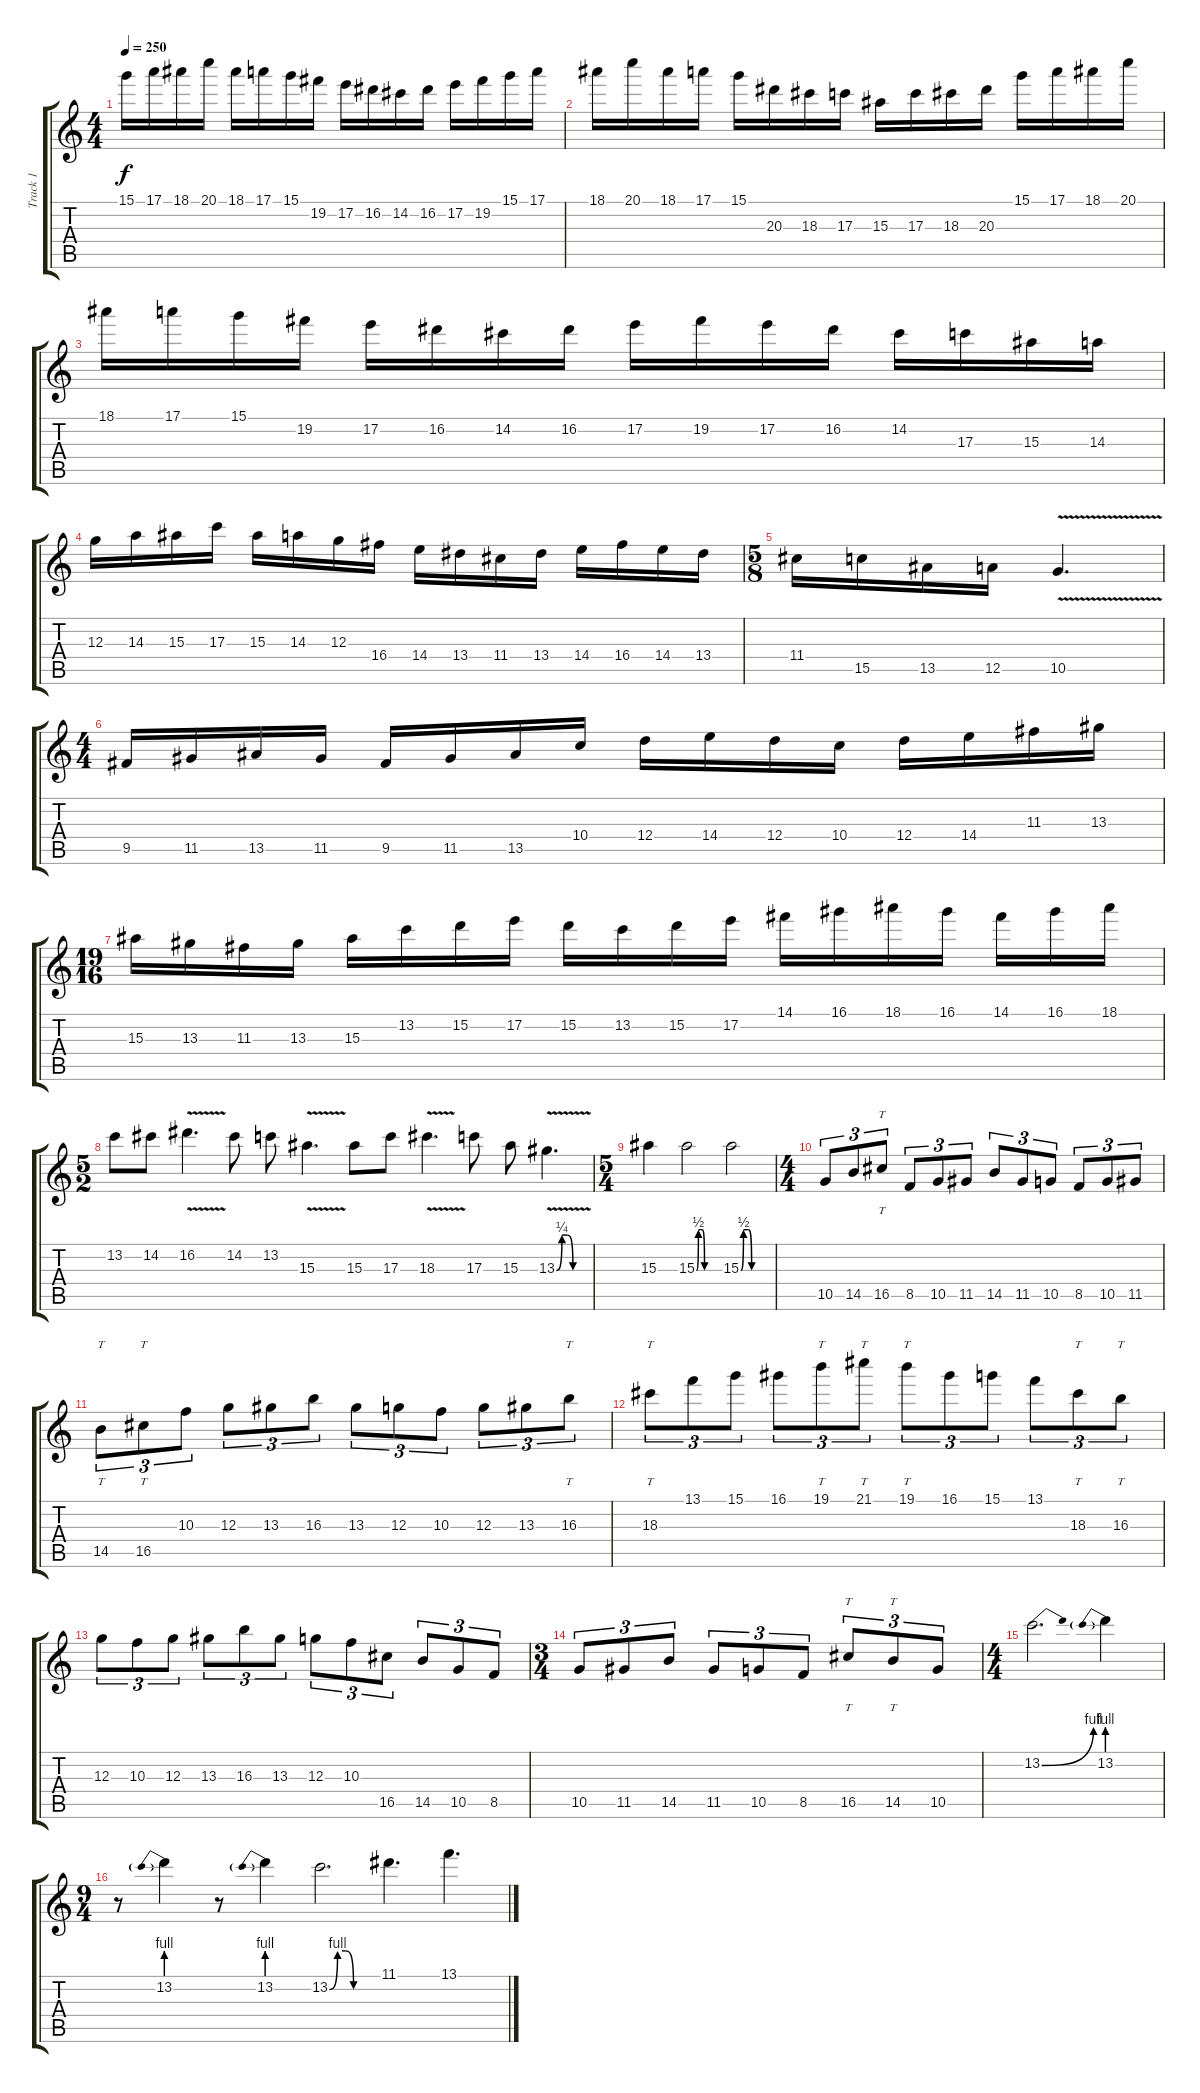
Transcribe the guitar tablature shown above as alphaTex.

\track ("Track 1" "Track 1") {instrument overdrivenguitar}
\staff {score tabs}
\tuning (E4 B3 G3 D3 A2 E2) {hide}
\ts (4 4)
\tempo 250
\clef g2
\ks c
15.1.16{dy f} 17.1.16 18.1.16 20.1.16 18.1.16 17.1.16 15.1.16 19.2.16 17.2.16 16.2.16 14.2.16 16.2.16 17.2.16 19.2.16 15.1.16 17.1.16 |
18.1.16 20.1.16 18.1.16 17.1.16 15.1.16 20.3.16 18.3.16 17.3.16 15.3.16 17.3.16 18.3.16 20.3.16 15.1.16 17.1.16 18.1.16 20.1.16 |
18.1.16 17.1.16 15.1.16 19.2.16 17.2.16 16.2.16 14.2.16 16.2.16 17.2.16 19.2.16 17.2.16 16.2.16 14.2.16 17.3.16 15.3.16 14.3.16 |
12.3.16 14.3.16 15.3.16 17.3.16 15.3.16 14.3.16 12.3.16 16.4.16 14.4.16 13.4.16 11.4.16 13.4.16 14.4.16 16.4.16 14.4.16 13.4.16 |
\ts (5 8)
11.4.16 15.5.16 13.5.16 12.5.16 10.5{v}.4{d} |
\ts (4 4)
9.5.16 11.5.16 13.5.16 11.5.16 9.5.16 11.5.16 13.5.16 10.4.16 12.4.16 14.4.16 12.4.16 10.4.16 12.4.16 14.4.16 11.3.16 13.3.16 |
\ts (19 16)
15.3.16 13.3.16 11.3.16 13.3.16 15.3.16 13.2.16 15.2.16 17.2.16 15.2.16 13.2.16 15.2.16 17.2.16 14.1.16 16.1.16 18.1.16 16.1.16 14.1.16 16.1.16 18.1.16 |
\ts (5 2)
13.2.8 14.2.8 16.2{v}.4{d} 14.2.8 13.2.8 15.3{v}.4{d} 15.3.8 17.3.8 18.3{v}.4{d} 17.3.8 15.3.8 13.3{be (custom 0 0 10 1 20 1 30 0 60 0) v}.4{d} |
\ts (5 4)
15.3.4 15.3{be (custom 0 0 5 2 10 2 15 2 21 0 30 0 60 0)}.2 15.3{be (custom 0 0 5 2 10 2 15 2 21 0 25 0 30 0 60 0)}.2 |
\ts (4 4)
10.5.8{tu (3 2)} 14.5.8{tu (3 2)} 16.5.8{tt tu (3 2)} 8.5.8{tu (3 2)} 10.5.8{tu (3 2)} 11.5.8{tu (3 2)} 14.5.8{tu (3 2)} 11.5.8{tu (3 2)} 10.5.8{tu (3 2)} 8.5.8{tu (3 2)} 10.5.8{tu (3 2)} 11.5.8{tu (3 2)} |
14.5.8{tt tu (3 2)} 16.5.8{tt tu (3 2)} 10.3.8{tu (3 2)} 12.3.8{tu (3 2)} 13.3.8{tu (3 2)} 16.3.8{tu (3 2)} 13.3.8{tu (3 2)} 12.3.8{tu (3 2)} 10.3.8{tu (3 2)} 12.3.8{tu (3 2)} 13.3.8{tu (3 2)} 16.3.8{tt tu (3 2)} |
18.3.8{tt tu (3 2)} 13.1.8{tu (3 2)} 15.1.8{tu (3 2)} 16.1.8{tu (3 2)} 19.1.8{tt tu (3 2)} 21.1.8{tt tu (3 2)} 19.1.8{tt tu (3 2)} 16.1.8{tu (3 2)} 15.1.8{tu (3 2)} 13.1.8{tu (3 2)} 18.3.8{tt tu (3 2)} 16.3.8{tt tu (3 2)} |
12.3.8{tu (3 2)} 10.3.8{tu (3 2)} 12.3.8{tu (3 2)} 13.3.8{tu (3 2)} 16.3.8{tu (3 2)} 13.3.8{tu (3 2)} 12.3.8{tu (3 2)} 10.3.8{tu (3 2)} 16.5.8{tu (3 2)} 14.5.8{tu (3 2)} 10.5.8{tu (3 2)} 8.5.8{tu (3 2)} |
\ts (3 4)
10.5.8{tu (3 2)} 11.5.8{tu (3 2)} 14.5.8{tu (3 2)} 11.5.8{tu (3 2)} 10.5.8{tu (3 2)} 8.5.8{tu (3 2)} 16.5.8{tt tu (3 2)} 14.5.8{tt tu (3 2)} 10.5.8{tu (3 2)} |
\ts (4 4)
13.2{be (bend 0 0 60 4)}.2{d} 13.2{be (prebend 0 4 60 4)}.4 |
\ts (9 4)
r.8 13.2{be (prebend 0 4 60 4)}.4 r.8 13.2{be (prebend 0 4 60 4)}.4 13.2{be (custom 0 0 10 4 20 4 30 0 60 0)}.2{d} 11.1.4{d} 13.1.4{d}
